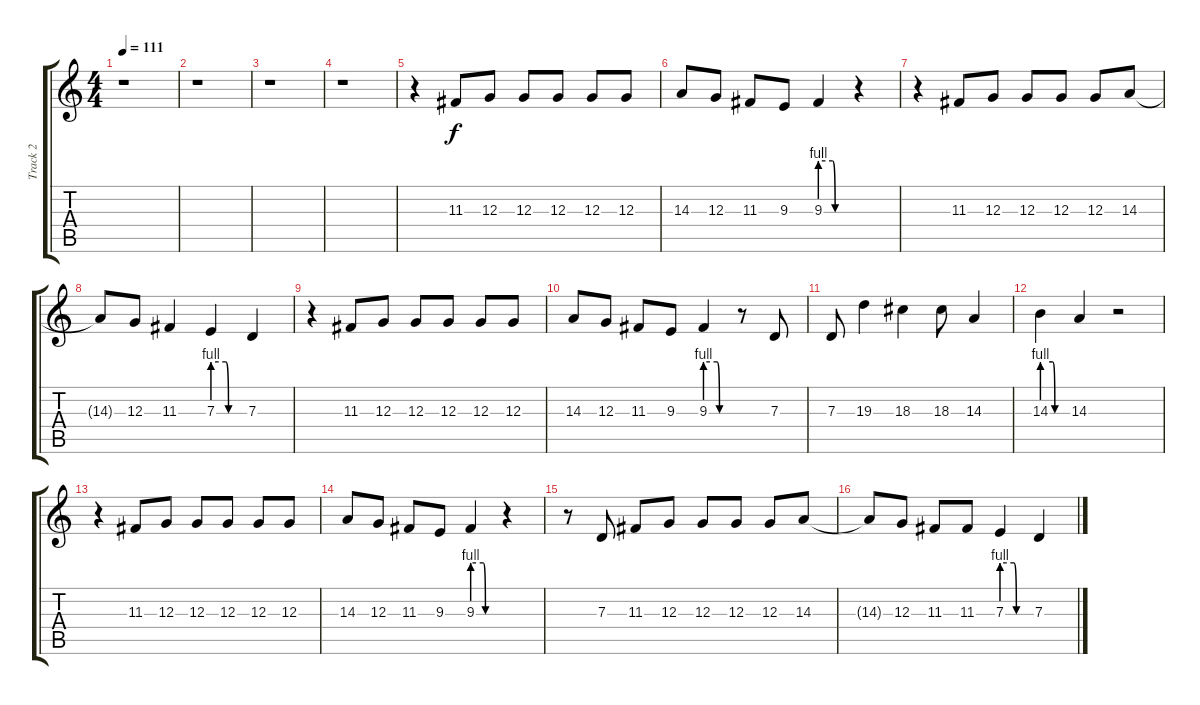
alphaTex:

\track ("Track 2" "Track 2") {instrument tenorsax}
\staff {score tabs}
\tuning (E4 B3 G3 D3 A2 E2) {hide}
\ts (4 4)
\tempo 111
\clef g2
\ks c
r.1{dy f instrument tenorsax} |
r.1 |
r.1 |
r.1 |
r.4 11.3.8 12.3.8 12.3.8 12.3.8 12.3.8 12.3.8 |
14.3.8 12.3.8 11.3.8 9.3.8 9.3{be (custom 0 4 25 4 30 0 60 0)}.4 r.4 |
r.4 11.3.8 12.3.8 12.3.8 12.3.8 12.3.8 14.3.8 |
14.3{t}.8 12.3.8 11.3.4 7.3{be (custom 0 4 25 4 30 0 60 0)}.4 7.3.4 |
r.4 11.3.8 12.3.8 12.3.8 12.3.8 12.3.8 12.3.8 |
14.3.8 12.3.8 11.3.8 9.3.8 9.3{be (custom 0 4 25 4 30 0 60 0)}.4 r.8 7.3.8 |
7.3.8 19.3.4 18.3.4 18.3.8 14.3.4 |
14.3{be (custom 0 4 25 4 30 0 60 0)}.4 14.3.4 r.2 |
r.4 11.3.8 12.3.8 12.3.8 12.3.8 12.3.8 12.3.8 |
14.3.8 12.3.8 11.3.8 9.3.8 9.3{be (custom 0 4 25 4 30 0 60 0)}.4 r.4 |
r.8 7.3.8 11.3.8 12.3.8 12.3.8 12.3.8 12.3.8 14.3.8 |
14.3{t}.8 12.3.8 11.3.8 11.3.8 7.3{be (custom 0 4 25 4 30 0 60 0)}.4 7.3.4
